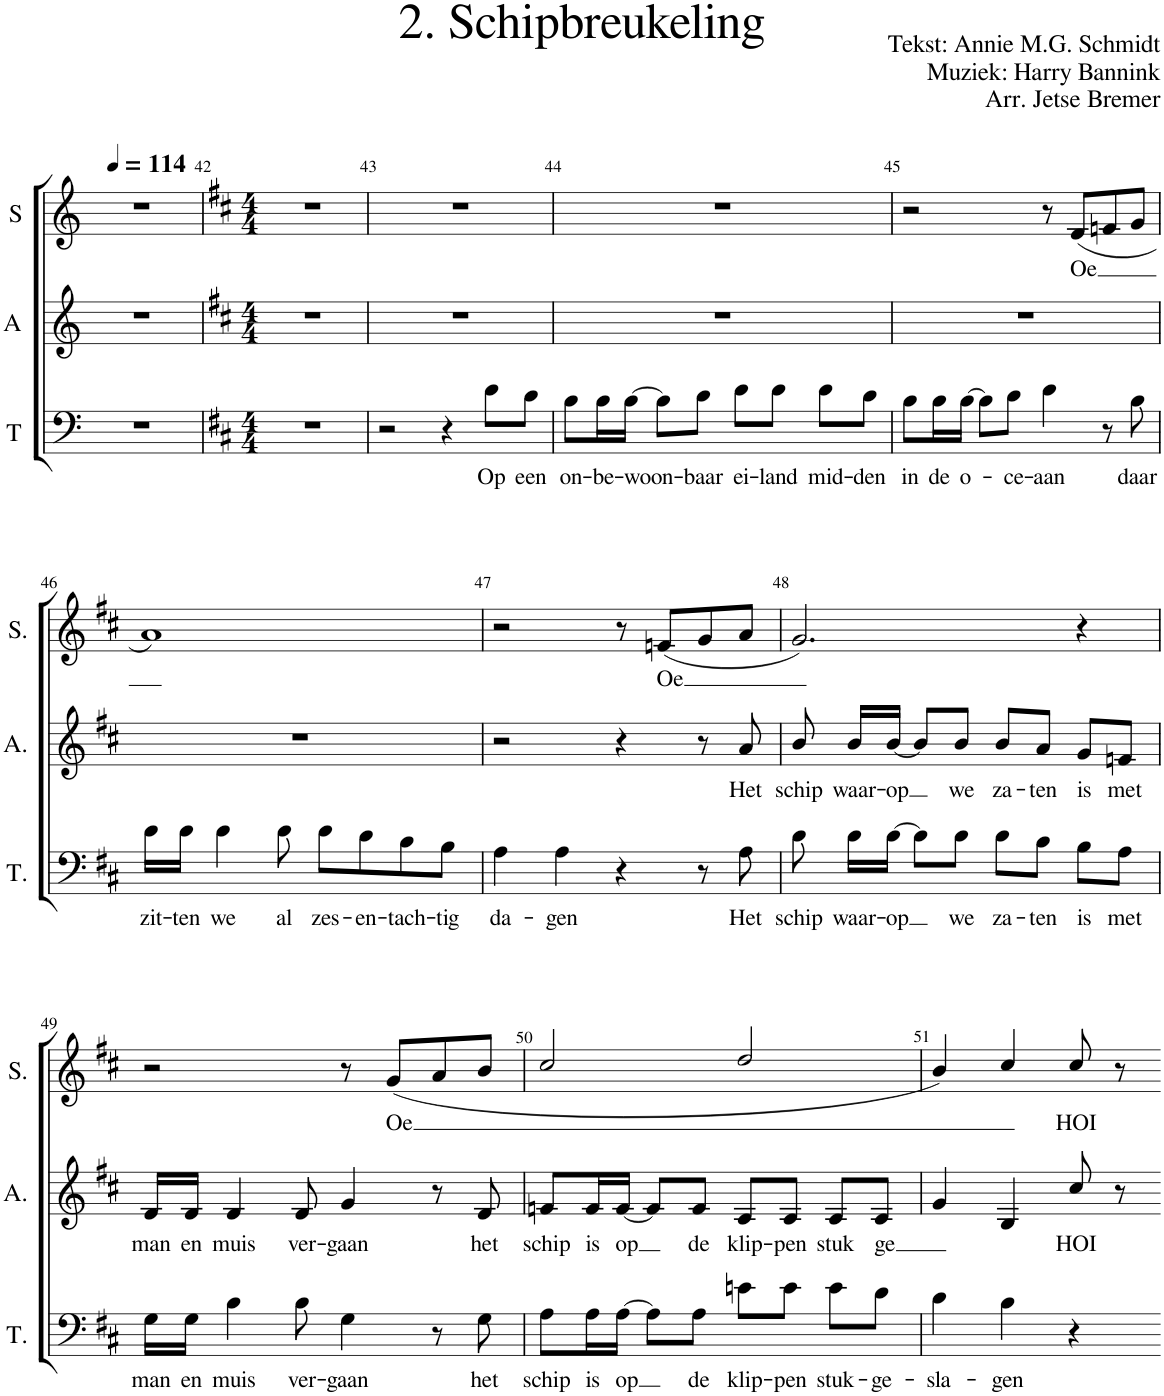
**kern	**text	**kern	**text	**kern	**text
*part3	*part3	*part2	*part2	*part1	*part1
*staff3	*staff3	*staff2	*staff2	*staff1	*staff1
*I"T	*	*I"A	*	*I"S	*
*I'T.	*	*I'A.	*	*I'S.	*
*clefF4	*	*clefG2	*	*clefG2	*
*Trd8c14	*	*Trd5c9	*	*Trd1c2	*
*k[]	*	*k[]	*	*k[]	*
=	=	=	=	=	=
1r	.	1r	.	1r	.
=42	=42	=42	=42	=42	=42
*k[f#c#]	*	*k[f#c#]	*	*k[f#c#]	*
*M4/4	*	*M4/4	*	*M4/4	*
1r	.	1r	.	1r	.
=43	=43	=43	=43	=43	=43
2r	.	1r	.	1r	.
4r	.	.	.	.	.
!	!LO:LY:b	!	!	!	!
8B\L	Op	.	.	.	.
!	!LO:LY:b	!	!	!	!
8A\J	een	.	.	.	.
=44	=44	=44	=44	=44	=44
!	!LO:LY:b	!	!	!	!
8G\L	on-	1r	.	1r	.
!	!LO:LY:b	!	!	!	!
16G\L	-be-	.	.	.	.
!	!LO:LY:b	!	!	!	!
[16G\JJ	-woon-	.	.	.	.
8G\L]	.	.	.	.	.
!	!LO:LY:b	!	!	!	!
8A\J	-baar	.	.	.	.
!	!LO:LY:b	!	!	!	!
8B\L	ei-	.	.	.	.
!	!LO:LY:b	!	!	!	!
8B\J	-land	.	.	.	.
!	!LO:LY:b	!	!	!	!
8B\L	mid-	.	.	.	.
!	!LO:LY:b	!	!	!	!
8A\J	-den	.	.	.	.
=45	=45	=45	=45	=45	=45
!	!LO:LY:b	!	!	!	!
8G\L	in	1r	.	2r	.
!	!LO:LY:b	!	!	!	!
16G\L	de	.	.	.	.
!	!LO:LY:b	!	!	!	!
[16G\JJ	o-	.	.	.	.
8G\L]	.	.	.	.	.
!	!LO:LY:b	!	!	!	!
8A\J	-ce-	.	.	.	.
!	!LO:LY:b	!	!	!	!
4B\	-aan	.	.	8r	.
!	!	!	!	!	!LO:LY:b
.	.	.	.	(8B/L	Oe
8r	.	.	.	8cn/	.
!	!LO:LY:b	!	!	!	!
8G\	daar	.	.	8d/J	.
!!LO:LB:g=z
=46	=46	=46	=46	=46	=46
!	!LO:LY:b	!	!	!	!
16B\LL	zit-	1r	.	1e)	.
!	!LO:LY:b	!	!	!	!
16B\JJ	-ten	.	.	.	.
!	!LO:LY:b	!	!	!	!
4B\	we	.	.	.	.
!	!LO:LY:b	!	!	!	!
8B\	al	.	.	.	.
!	!LO:LY:b	!	!	!	!
8B\L	zes-	.	.	.	.
!	!LO:LY:b	!	!	!	!
8A\	-en-	.	.	.	.
!	!LO:LY:b	!	!	!	!
8G\	-tach-	.	.	.	.
!	!LO:LY:b	!	!	!	!
8F#\J	-tig	.	.	.	.
=47	=47	=47	=47	=47	=47
!	!LO:LY:b	!	!	!	!
4E\	da-	2r	.	2r	.
!	!LO:LY:b	!	!	!	!
4E\	-gen	.	.	.	.
4r	.	4r	.	8r	.
!	!	!	!	!	!LO:LY:b
.	.	.	.	(8cn/L	Oe
8r	.	8r	.	8d/	.
!	!LO:LY:b	!	!LO:LY:b	!	!
8E\	Het	8e/	Het	8e/J	.
=48	=48	=48	=48	=48	=48
!	!LO:LY:b	!	!LO:LY:b	!	!
8A\	schip	8f#/	schip	2.d/)	.
!	!LO:LY:b	!	!LO:LY:b	!	!
16A\LL	waar-	16f#/LL	waar-	.	.
!	!LO:LY:b	!	!LO:LY:b	!	!
[16A\JJ	-op	[16f#/JJ	-op	.	.
8A\L]	.	8f#/L]	.	.	.
!	!LO:LY:b	!	!LO:LY:b	!	!
8A\J	we	8f#/J	we	.	.
!	!LO:LY:b	!	!LO:LY:b	!	!
8A\L	za-	8f#/L	za-	.	.
!	!LO:LY:b	!	!LO:LY:b	!	!
8G\J	-ten	8e/J	-ten	.	.
!	!LO:LY:b	!	!LO:LY:b	!	!
8F#\L	is	8d/L	is	4r	.
!	!LO:LY:b	!	!LO:LY:b	!	!
8E\J	met	8cn/J	met	.	.
!!LO:LB:g=z
=49	=49	=49	=49	=49	=49
!	!LO:LY:b	!	!LO:LY:b	!	!
16D\LL	man	16B/LL	man	2r	.
!	!LO:LY:b	!	!LO:LY:b	!	!
16D\JJ	en	16B/JJ	en	.	.
!	!LO:LY:b	!	!LO:LY:b	!	!
4G\	muis	4B/	muis	.	.
!	!LO:LY:b	!	!LO:LY:b	!	!
8G\	ver-	8B/	ver-	.	.
!	!LO:LY:b	!	!LO:LY:b	!	!
4D\	-gaan	4d/	-gaan	8r	.
!	!	!	!	!	!LO:LY:b
.	.	.	.	(8d/L	Oe
8r	.	8r	.	8e/	.
!	!LO:LY:b	!	!LO:LY:b	!	!
8D\	het	8B/	het	8f#/J	.
=50	=50	=50	=50	=50	=50
!	!LO:LY:b	!	!LO:LY:b	!	!
8E\L	schip	8cn/L	schip	2g/	.
!	!LO:LY:b	!	!LO:LY:b	!	!
16E\L	is	16c/L	is	.	.
!	!LO:LY:b	!	!LO:LY:b	!	!
[16E\JJ	op	[16c/JJ	op	.	.
8E\L]	.	8c/L]	.	.	.
!	!LO:LY:b	!	!LO:LY:b	!	!
8E\J	de	8c/J	de	.	.
!	!LO:LY:b	!	!LO:LY:b	!	!
8cn\L	klip-	8A/L	klip-	2a/	.
!	!LO:LY:b	!	!LO:LY:b	!	!
8c\J	-pen	8A/J	-pen	.	.
!	!LO:LY:b	!	!LO:LY:b	!	!
8c\L	stuk-	8A/L	stuk	.	.
!	!LO:LY:b	!	!LO:LY:b	!	!
8B\J	-ge-	8A/J	-ge	.	.
=51	=51	=51	=51	=51	=51
!	!LO:LY:b	!	!	!	!
4A\	-sla-	4d/	.	4f#/)	.
!	!LO:LY:b	!	!	!	!
4G\	-gen	4G/	.	4g/	.
!	!	!	!LO:LY:b	!	!LO:LY:b
4r	.	8g/	HOI	8g/	HOI
.	.	8r	.	8r	.
=-	=-	=-	=-	=-	=-
*-	*-	*-	*-	*-	*-
